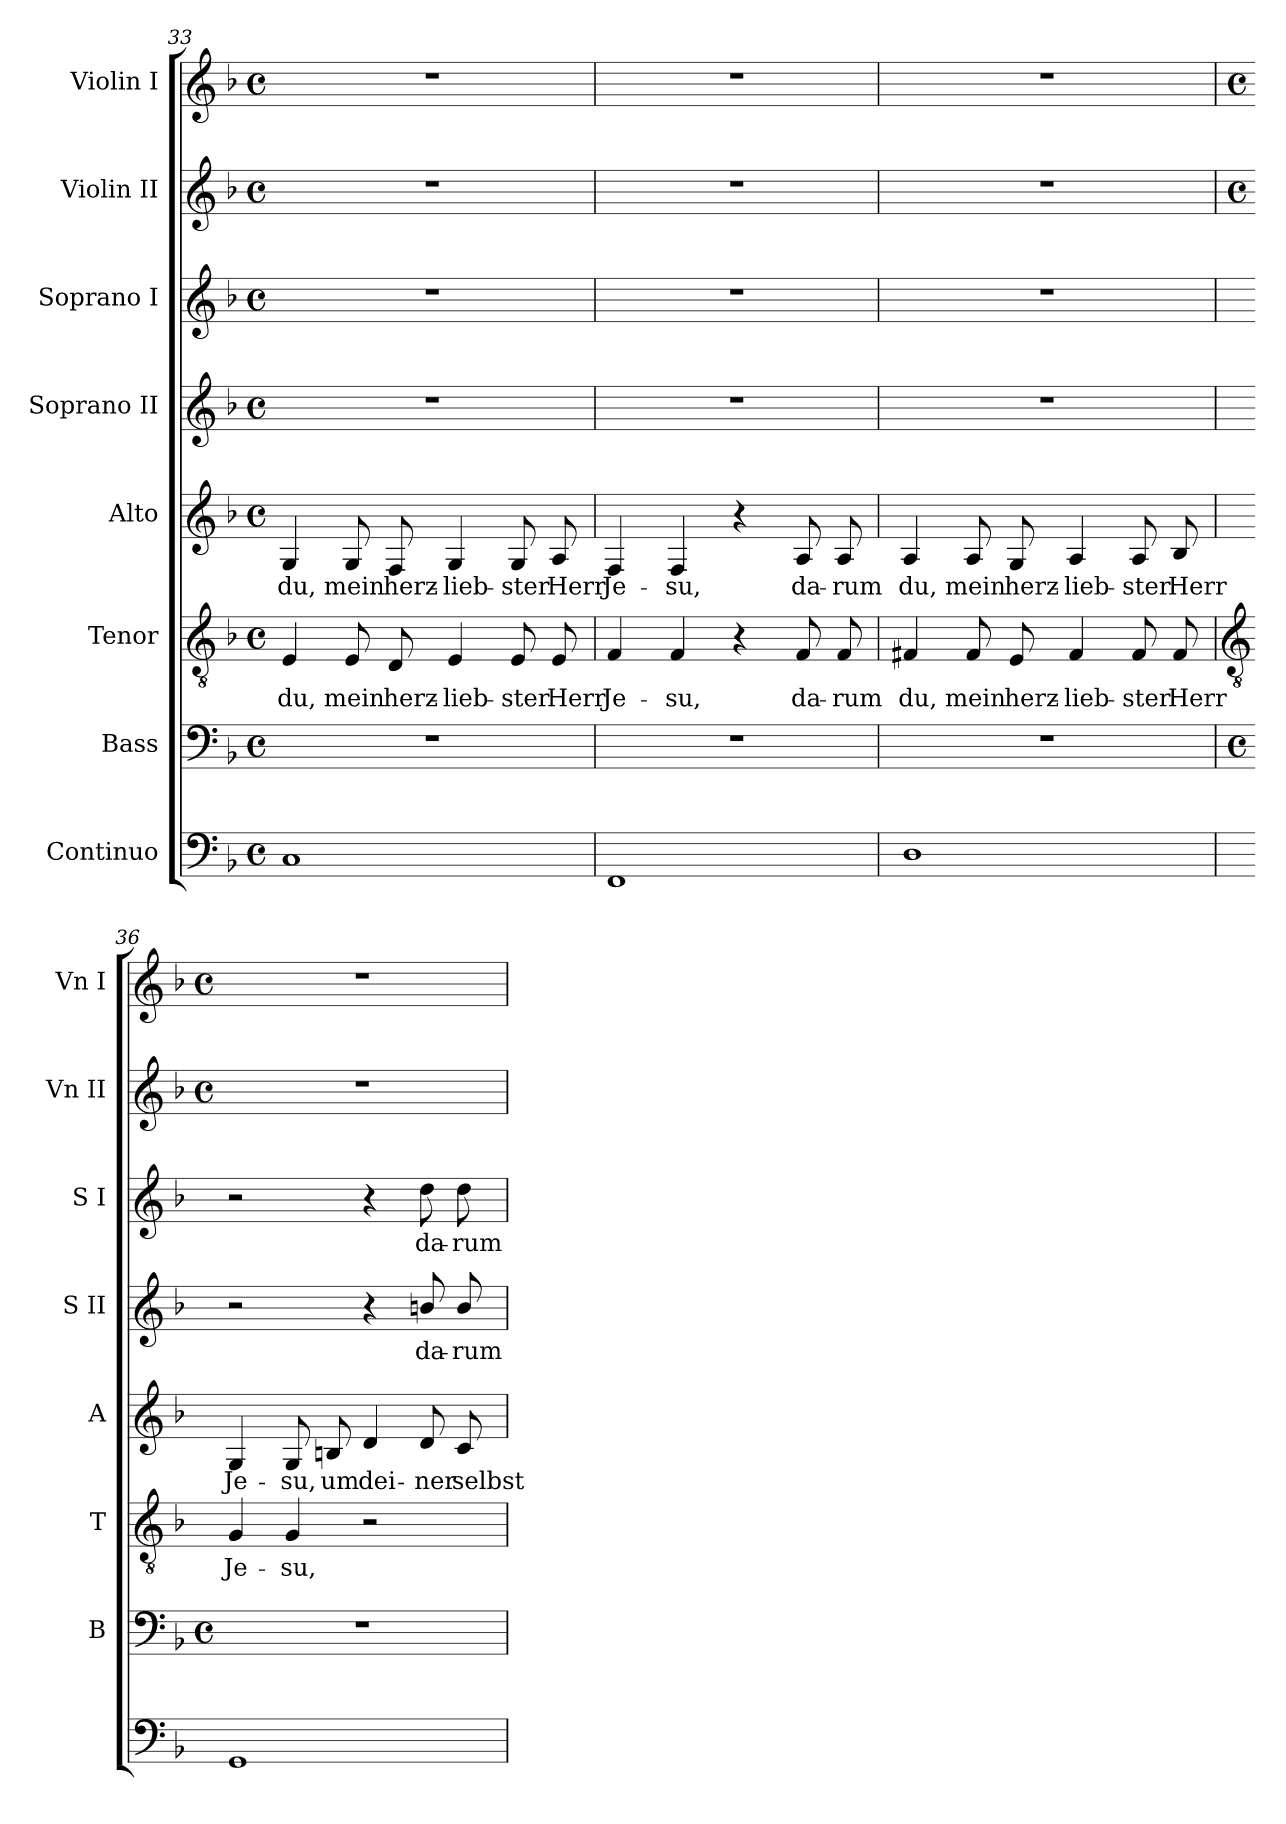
**kern	**kern	**kern	**text	**kern	**text	**kern	**text	**kern	**text	**kern	**kern
*part8	*part7	*part6	*part6	*part5	*part5	*part4	*part4	*part3	*part3	*part2	*part1
*staff8	*staff7	*staff6	*staff6	*staff5	*staff5	*staff4	*staff4	*staff3	*staff3	*staff2	*staff1
*I"Continuo	*I"Bass	*I"Tenor	*	*I"Alto	*	*I"Soprano II	*	*I"Soprano I	*	*I"Violin II	*I"Violin I
*	*I'B	*I'T	*	*I'A	*	*I'S II	*	*I'S I	*	*I'Vn II	*I'Vn I
*clefF4	*clefF4	*clefGv2	*	*clefG2	*	*clefG2	*	*clefG2	*	*clefG2	*clefG2
*k[b-]	*k[b-]	*k[b-]	*	*k[b-]	*	*k[b-]	*	*k[b-]	*	*k[b-]	*k[b-]
*F:	*F:	*F:	*	*F:	*	*F:	*	*F:	*	*F:	*F:
*M4/4	*M4/4	*M4/4	*	*M4/4	*	*M4/4	*	*M4/4	*	*M4/4	*M4/4
*met(c)	*met(c)	*met(c)	*	*met(c)	*	*met(c)	*	*met(c)	*	*met(c)	*met(c)
=33	=33	=33	=33	=33	=33	=33	=33	=33	=33	=33	=33
!	!	!	!LO:LY:b	!	!LO:LY:b	!	!	!	!	!	!
1C	1r	4E	du,	4G	du,	1r	.	1r	.	1r	1r
!	!	!	!LO:LY:b	!	!LO:LY:b	!	!	!	!	!	!
.	.	8E	mein	8G	mein	.	.	.	.	.	.
!	!	!	!LO:LY:b	!	!LO:LY:b	!	!	!	!	!	!
.	.	8D	herz-	8F	herz-	.	.	.	.	.	.
!	!	!	!LO:LY:b	!	!LO:LY:b	!	!	!	!	!	!
.	.	4E	-lieb-	4G	-lieb-	.	.	.	.	.	.
!	!	!	!LO:LY:b	!	!LO:LY:b	!	!	!	!	!	!
.	.	8E	-ster	8G	-ster	.	.	.	.	.	.
!	!	!	!LO:LY:b	!	!LO:LY:b	!	!	!	!	!	!
.	.	8E	Herr	8A	Herr	.	.	.	.	.	.
=34	=34	=34	=34	=34	=34	=34	=34	=34	=34	=34	=34
!	!	!	!LO:LY:b	!	!LO:LY:b	!	!	!	!	!	!
1FF	1r	4F	Je-	4F	Je-	1r	.	1r	.	1r	1r
!	!	!	!LO:LY:b	!	!LO:LY:b	!	!	!	!	!	!
.	.	4F	-su,	4F	-su,	.	.	.	.	.	.
.	.	4r	.	4r	.	.	.	.	.	.	.
!	!	!	!LO:LY:b	!	!LO:LY:b	!	!	!	!	!	!
.	.	8F	da-	8A	da-	.	.	.	.	.	.
!	!	!	!LO:LY:b	!	!LO:LY:b	!	!	!	!	!	!
.	.	8F	-rum	8A	-rum	.	.	.	.	.	.
=35	=35	=35	=35	=35	=35	=35	=35	=35	=35	=35	=35
!	!	!	!LO:LY:b	!	!LO:LY:b	!	!	!	!	!	!
1D	1r	4F#X	du,	4A	du,	1r	.	1r	.	1r	1r
!	!	!	!LO:LY:b	!	!LO:LY:b	!	!	!	!	!	!
.	.	8F#	mein	8A	mein	.	.	.	.	.	.
!	!	!	!LO:LY:b	!	!LO:LY:b	!	!	!	!	!	!
.	.	8E	herz-	8G	herz-	.	.	.	.	.	.
!	!	!	!LO:LY:b	!	!LO:LY:b	!	!	!	!	!	!
.	.	4F#	-lieb-	4A	-lieb-	.	.	.	.	.	.
!	!	!	!LO:LY:b	!	!LO:LY:b	!	!	!	!	!	!
.	.	8F#	-ster	8A	-ster	.	.	.	.	.	.
!	!	!	!LO:LY:b	!	!LO:LY:b	!	!	!	!	!	!
.	.	8F#	Herr	8B-	Herr	.	.	.	.	.	.
!!LO:LB:g=z
=36	=36	=36	=36	=36	=36	=36	=36	=36	=36	=36	=36
*	*	*clefGv2	*	*	*	*	*	*	*	*	*
*	*M4/4	*	*	*	*	*	*	*	*	*M4/4	*M4/4
*	*met(c)	*	*	*	*	*	*	*	*	*met(c)	*met(c)
!	!	!	!LO:LY:b	!	!LO:LY:b	!	!	!	!	!	!
1GG	1r	4G	Je-	4G	Je-	2r	.	2r	.	1r	1r
!	!	!	!LO:LY:b	!	!LO:LY:b	!	!	!	!	!	!
.	.	4G	-su,	8G	-su,	.	.	.	.	.	.
!	!	!	!	!	!LO:LY:b	!	!	!	!	!	!
.	.	.	.	8Bn	um	.	.	.	.	.	.
!	!	!	!	!	!LO:LY:b	!	!	!	!	!	!
.	.	2r	.	4d	dei-	4r	.	4r	.	.	.
!	!	!	!	!	!LO:LY:b	!	!LO:LY:b	!	!LO:LY:b	!	!
.	.	.	.	8d	-ner	8bn/	da-	8dd	da-	.	.
!	!	!	!	!	!LO:LY:b	!	!LO:LY:b	!	!LO:LY:b	!	!
.	.	.	.	8c	selbst	8b/	-rum	8dd	-rum	.	.
=	=	=	=	=	=	=	=	=	=	=	=
*-	*-	*-	*-	*-	*-	*-	*-	*-	*-	*-	*-
